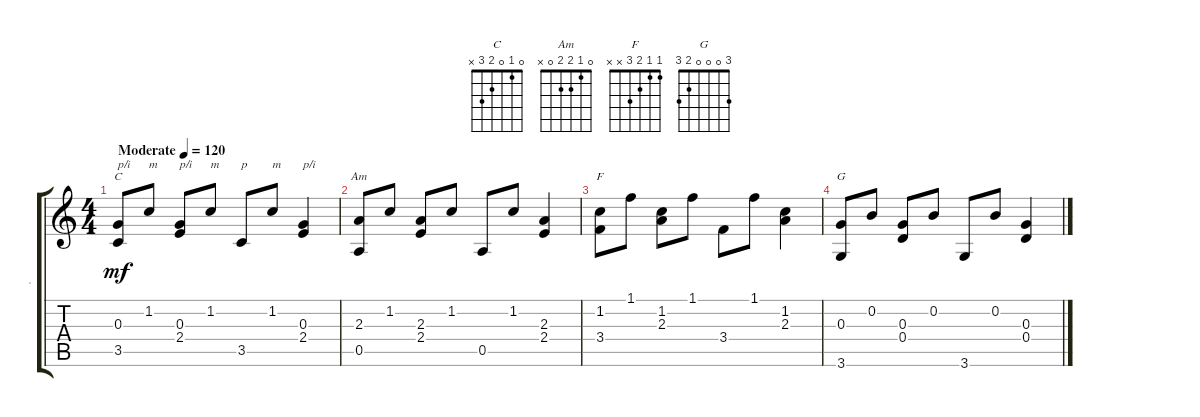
\track ("." ".") {instrument acousticguitarnylon}
\staff {score tabs}
\tuning (E4 B3 G3 D3 A2 E2) {hide}
\chord ("C" 0 1 0 2 3 x)
\chord ("Am" 0 1 2 2 0 x)
\chord ("F" 1 1 2 3 x x)
\chord ("G" 3 0 0 0 2 3)
\ts (4 4)
\tempo (120 "Moderate")
\clef g2
\ks c
(0.3 3.5).8{ch "C" txt "p/i" dy mf instrument acousticguitarnylon} 1.2.8{txt "m"} (0.3 2.4).8{txt "p/i"} 1.2.8{txt "m"} 3.5.8{txt "p"} 1.2.8{txt "m"} (0.3 2.4).4{txt "p/i"} |
(2.3 0.5).8{ch "Am"} 1.2.8 (2.3 2.4).8 1.2.8 0.5.8 1.2.8 (2.3 2.4).4 |
(1.2 3.4).8{ch "F"} 1.1.8 (1.2 2.3).8 1.1.8 3.4.8 1.1.8 (1.2 2.3).4 |
(0.3 3.6).8{ch "G"} 0.2.8 (0.3 0.4).8 0.2.8 3.6.8 0.2.8 (0.3 0.4).4
